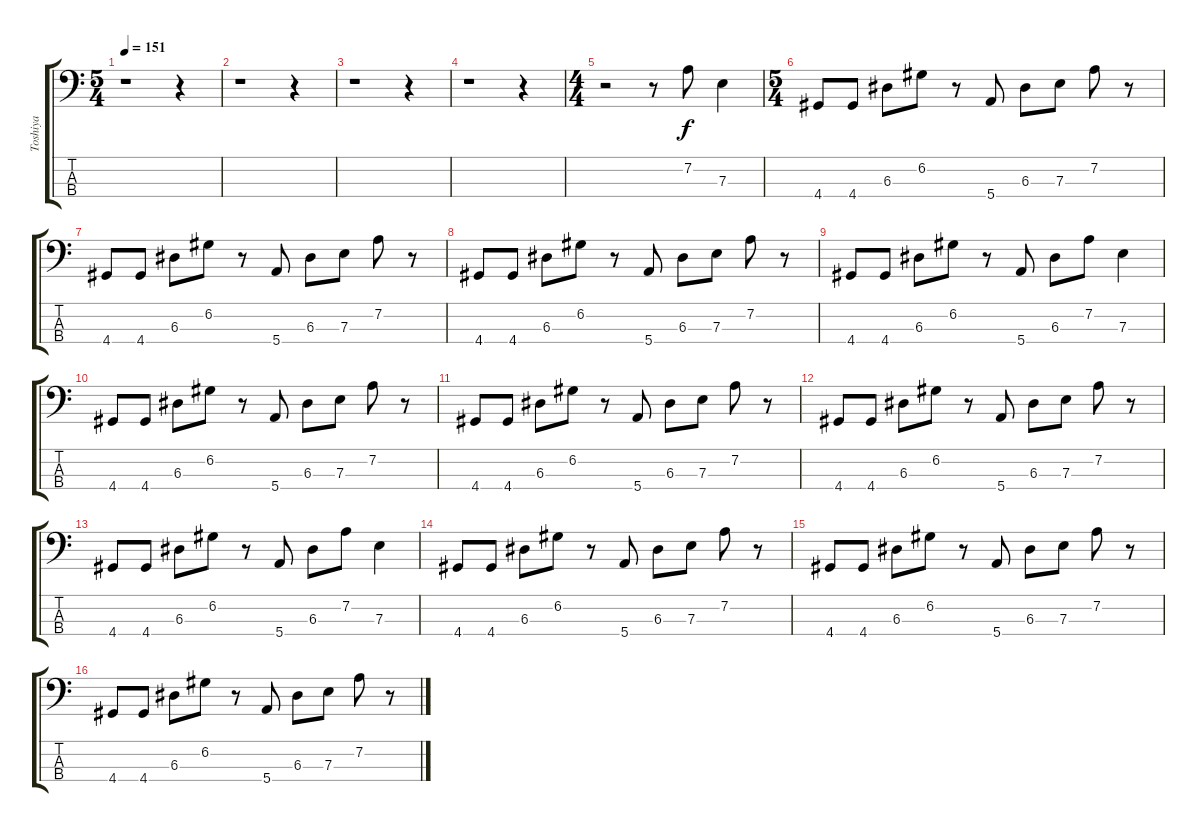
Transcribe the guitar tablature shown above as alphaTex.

\track ("Toshiya" "Toshiya") {instrument electricbasspick}
\staff {score tabs}
\tuning (G2 D2 A1 E1) {hide}
\ts (5 4)
\tempo 151
\clef f4
\ks c
r.1{dy f instrument electricbasspick} r.4 |
r.1 r.4 |
r.1 r.4 |
r.1 r.4 |
\ts (4 4)
r.2 r.8 7.2.8 7.3.4 |
\ts (5 4)
4.4.8 4.4.8 6.3.8 6.2.8 r.8 5.4.8 6.3.8 7.3.8 7.2.8 r.8 |
4.4.8 4.4.8 6.3.8 6.2.8 r.8 5.4.8 6.3.8 7.3.8 7.2.8 r.8 |
4.4.8 4.4.8 6.3.8 6.2.8 r.8 5.4.8 6.3.8 7.3.8 7.2.8 r.8 |
4.4.8 4.4.8 6.3.8 6.2.8 r.8 5.4.8 6.3.8 7.2.8 7.3.4 |
4.4.8 4.4.8 6.3.8 6.2.8 r.8 5.4.8 6.3.8 7.3.8 7.2.8 r.8 |
4.4.8 4.4.8 6.3.8 6.2.8 r.8 5.4.8 6.3.8 7.3.8 7.2.8 r.8 |
4.4.8 4.4.8 6.3.8 6.2.8 r.8 5.4.8 6.3.8 7.3.8 7.2.8 r.8 |
4.4.8 4.4.8 6.3.8 6.2.8 r.8 5.4.8 6.3.8 7.2.8 7.3.4 |
4.4.8 4.4.8 6.3.8 6.2.8 r.8 5.4.8 6.3.8 7.3.8 7.2.8 r.8 |
4.4.8 4.4.8 6.3.8 6.2.8 r.8 5.4.8 6.3.8 7.3.8 7.2.8 r.8 |
4.4.8 4.4.8 6.3.8 6.2.8 r.8 5.4.8 6.3.8 7.3.8 7.2.8 r.8
